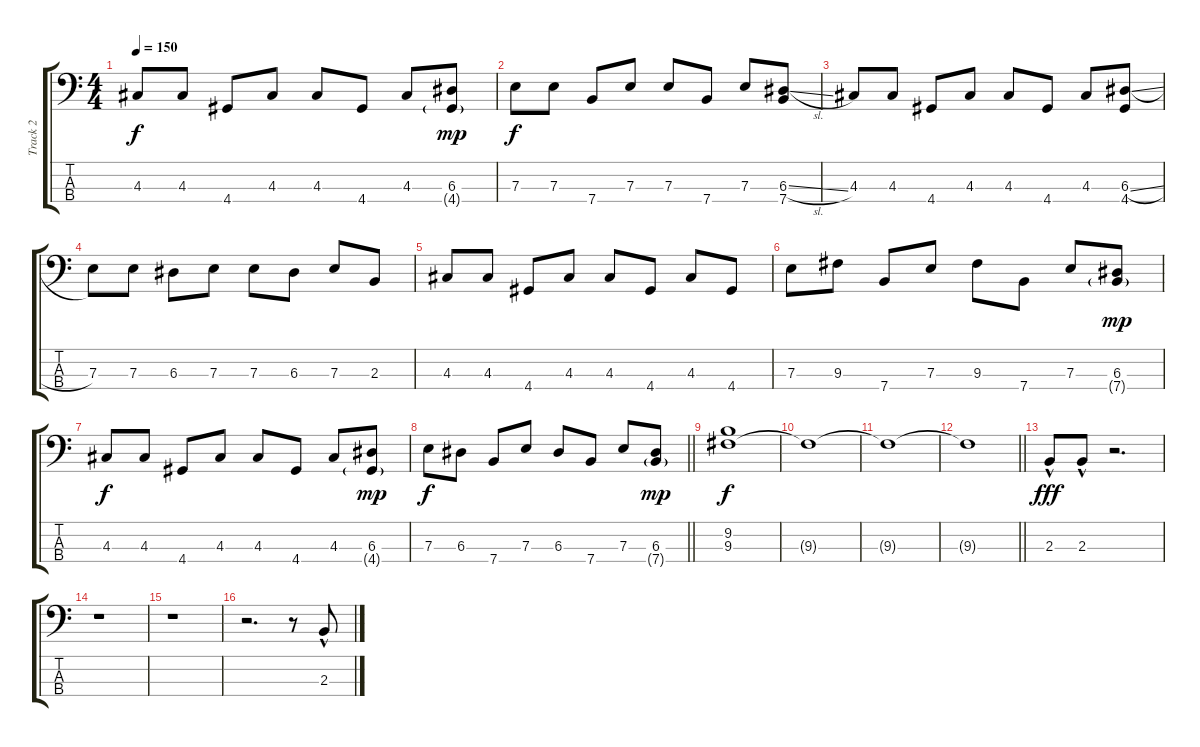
\track ("Track 2" "Track 2") {instrument electricbassfinger}
\staff {score tabs}
\tuning (G2 D2 A1 E1) {hide}
\ts (4 4)
\tempo 150
\clef f4
\ks c
4.3.8{dy f} 4.3.8 4.4.8 4.3.8 4.3.8 4.4.8 4.3.8 (6.3 4.4{g}).8{dy mp} |
7.3.8{dy f} 7.3.8 7.4.8 7.3.8 7.3.8 7.4.8 7.3.8 (6.3{sl} 7.4).8 |
4.3.8 4.3.8 4.4.8 4.3.8 4.3.8 4.4.8 4.3.8 (6.3{sl} 4.4).8 |
7.3.8 7.3.8 6.3.8 7.3.8 7.3.8 6.3.8 7.3.8 2.3.8 |
4.3.8 4.3.8 4.4.8 4.3.8 4.3.8 4.4.8 4.3.8 4.4.8 |
7.3.8 9.3.8 7.4.8 7.3.8 9.3.8 7.4.8 7.3.8 (6.3 7.4{g}).8{dy mp} |
4.3.8{dy f} 4.3.8 4.4.8 4.3.8 4.3.8 4.4.8 4.3.8 (6.3 4.4{g}).8{dy mp} |
\barLineRight lightlight
7.3.8{dy f} 6.3.8 7.4.8 7.3.8 6.3.8 7.4.8 7.3.8 (6.3 7.4{g}).8{dy mp} |
(9.2 9.3).1{dy f} |
9.3{t}.1 |
9.3{t}.1 |
\barLineRight lightlight
9.3{t}.1 |
2.3{hac}.8{dy fff} 2.3{hac}.8 r.2{d} |
r.1 |
r.1 |
r.2{d} r.8 2.3{hac}.8
